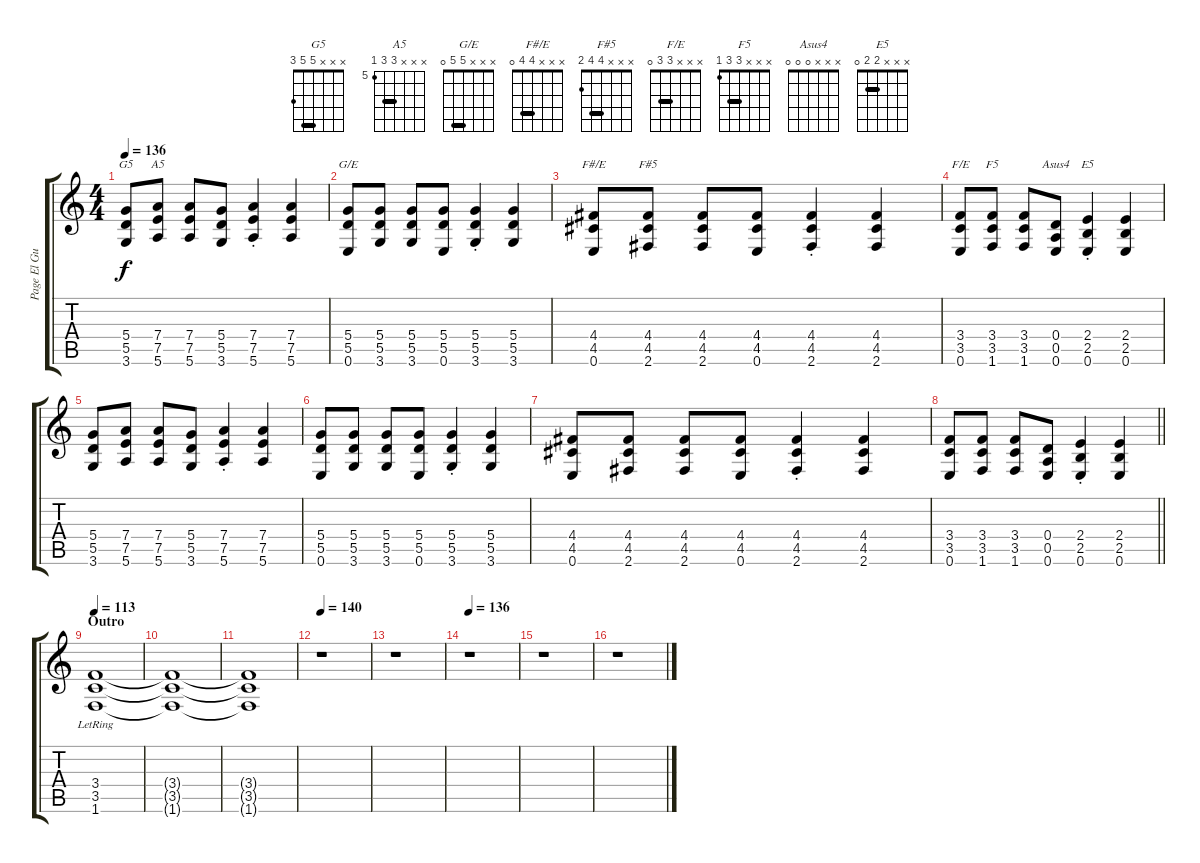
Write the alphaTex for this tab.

\track ("Page El Guitar Rhythm" "Page El Gu") {instrument overdrivenguitar}
\staff {score tabs}
\tuning (E4 B3 G3 D3 A2 E2) {hide}
\chord ("G5" x x x 5 5 3) {barre 5}
\chord ("A5" x x x 7 7 5) {firstfret 5 barre 7}
\chord ("G/E" x x x 5 5 0) {barre 5}
\chord ("F#/E" x x x 4 4 0) {barre 4}
\chord ("F#5" x x x 4 4 2) {barre 4}
\chord ("F/E" x x x 3 3 0) {barre 3}
\chord ("F5" x x x 3 3 1) {barre 3}
\chord ("Asus4" x x x 0 0 0)
\chord ("E5" x x x 2 2 0) {barre 2}
\ts (4 4)
\tempo 136
\clef g2
\ks aminor
(5.4 5.5 3.6).8{ch "G5" dy f} (7.4 7.5 5.6).8{ch "A5"} (7.4 7.5 5.6).8 (5.4 5.5 3.6).8 (7.4{st} 7.5{st} 5.6{st}).4 (7.4 7.5 5.6).4 |
(5.4 5.5 0.6).8{ch "G/E"} (5.4 5.5 3.6).8 (5.4 5.5 3.6).8 (5.4 5.5 0.6).8 (5.4{st} 5.5{st} 3.6{st}).4 (5.4 5.5 3.6).4 |
(4.4 4.5 0.6).8{ch "F#/E"} (4.4 4.5 2.6).8{ch "F#5"} (4.4 4.5 2.6).8 (4.4 4.5 0.6).8 (4.4{st} 4.5{st} 2.6{st}).4 (4.4 4.5 2.6).4 |
(3.4 3.5 0.6).8{ch "F/E"} (3.4 3.5 1.6).8{ch "F5"} (3.4 3.5 1.6).8 (0.4 0.5 0.6).8{ch "Asus4"} (2.4 2.5{st} 0.6).4{ch "E5"} (2.4 2.5 0.6).4 |
(5.4 5.5 3.6).8 (7.4 7.5 5.6).8 (7.4 7.5 5.6).8 (5.4 5.5 3.6).8 (7.4{st} 7.5{st} 5.6{st}).4 (7.4 7.5 5.6).4 |
(5.4 5.5 0.6).8 (5.4 5.5 3.6).8 (5.4 5.5 3.6).8 (5.4 5.5 0.6).8 (5.4{st} 5.5{st} 3.6{st}).4 (5.4 5.5 3.6).4 |
(4.4 4.5 0.6).8 (4.4 4.5 2.6).8 (4.4 4.5 2.6).8 (4.4 4.5 0.6).8 (4.4{st} 4.5{st} 2.6{st}).4 (4.4 4.5 2.6).4 |
\barLineRight lightlight
(3.4 3.5 0.6).8 (3.4 3.5 1.6).8 (3.4 3.5 1.6).8 (0.4 0.5 0.6).8 (2.4 2.5{st} 0.6).4 (2.4 2.5 0.6).4 |
\section ("" "Outro")
\tempo 113
(3.4{lr} 3.5{lr} 1.6{lr}).1{volume 0} |
(3.4{t} 3.5{t} 1.6{t}).1 |
(3.4{t} 3.5{t} 1.6{t}).1 |
\tempo 140
r.1 |
r.1 |
\tempo 136
r.1 |
r.1 |
r.1
